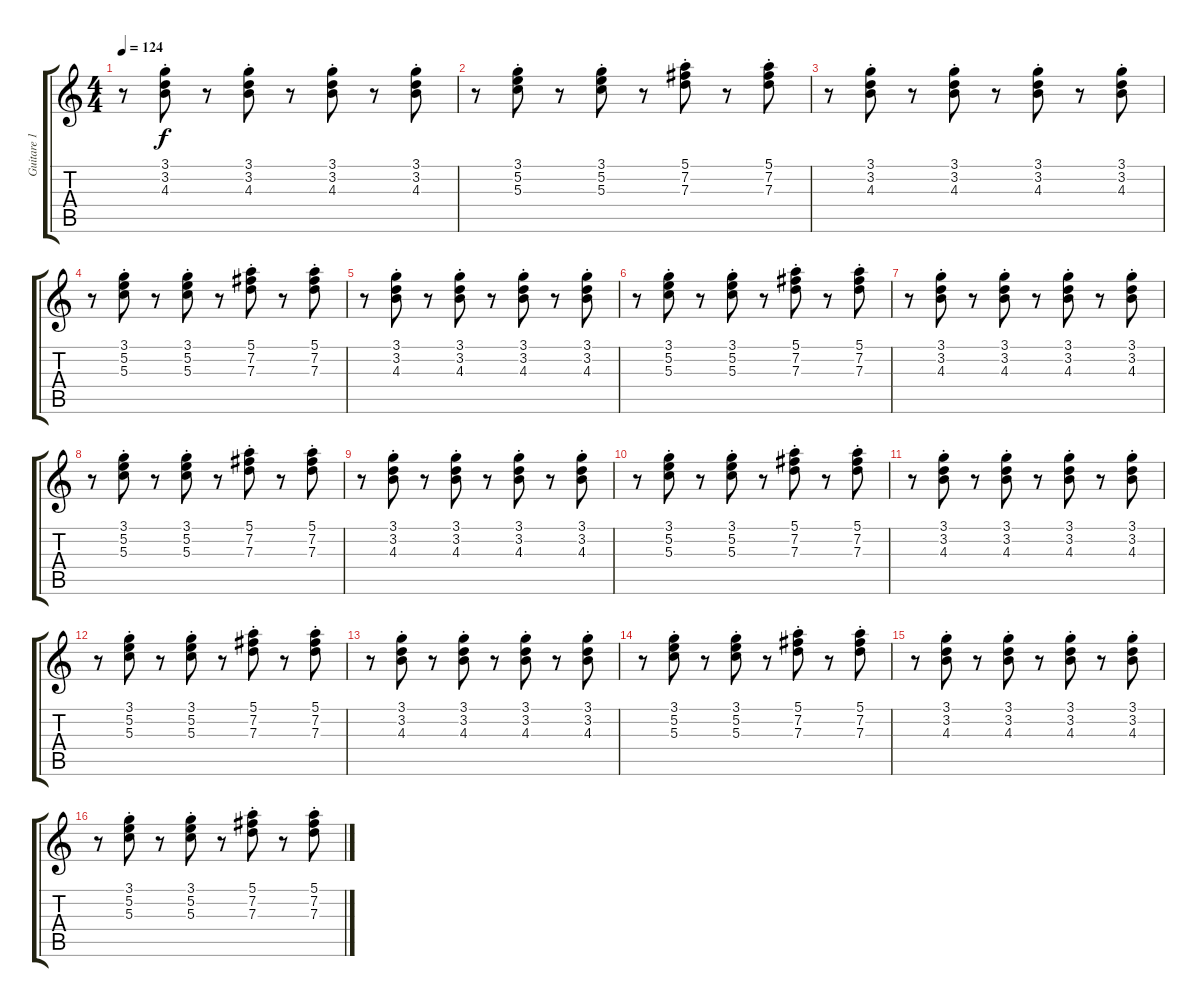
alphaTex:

\track ("Guitare 1" "Guitare 1") {instrument electricguitarclean}
\staff {score tabs}
\tuning (E4 B3 G3 D3 A2 E2) {hide}
\ts (4 4)
\tempo 124
\clef g2
\ks c
r.8{dy f} (3.1{st} 3.2 4.3{st}).8 r.8 (3.1{st} 3.2{st} 4.3{st}).8 r.8 (3.1{st} 3.2{st} 4.3{st}).8 r.8 (3.1{st} 3.2{st} 4.3{st}).8 |
r.8 (3.1{st} 5.2{st} 5.3{st}).8 r.8 (3.1{st} 5.2{st} 5.3{st}).8 r.8 (5.1{st} 7.2{st} 7.3{st}).8 r.8 (5.1{st} 7.2{st} 7.3{st}).8 |
r.8 (3.1{st} 3.2 4.3{st}).8 r.8 (3.1{st} 3.2{st} 4.3{st}).8 r.8 (3.1{st} 3.2{st} 4.3{st}).8 r.8 (3.1{st} 3.2{st} 4.3{st}).8 |
r.8 (3.1{st} 5.2{st} 5.3{st}).8 r.8 (3.1{st} 5.2{st} 5.3{st}).8 r.8 (5.1{st} 7.2{st} 7.3{st}).8 r.8 (5.1{st} 7.2{st} 7.3{st}).8 |
r.8 (3.1{st} 3.2 4.3{st}).8 r.8 (3.1{st} 3.2{st} 4.3{st}).8 r.8 (3.1{st} 3.2{st} 4.3{st}).8 r.8 (3.1{st} 3.2{st} 4.3{st}).8 |
r.8 (3.1{st} 5.2{st} 5.3{st}).8 r.8 (3.1{st} 5.2{st} 5.3{st}).8 r.8 (5.1{st} 7.2{st} 7.3{st}).8 r.8 (5.1{st} 7.2{st} 7.3{st}).8 |
r.8 (3.1{st} 3.2 4.3{st}).8 r.8 (3.1{st} 3.2{st} 4.3{st}).8 r.8 (3.1{st} 3.2{st} 4.3{st}).8 r.8 (3.1{st} 3.2{st} 4.3{st}).8 |
r.8 (3.1{st} 5.2{st} 5.3{st}).8 r.8 (3.1{st} 5.2{st} 5.3{st}).8 r.8 (5.1{st} 7.2{st} 7.3{st}).8 r.8 (5.1{st} 7.2{st} 7.3{st}).8 |
r.8 (3.1{st} 3.2 4.3{st}).8 r.8 (3.1{st} 3.2{st} 4.3{st}).8 r.8 (3.1{st} 3.2{st} 4.3{st}).8 r.8 (3.1{st} 3.2{st} 4.3{st}).8 |
r.8 (3.1{st} 5.2{st} 5.3{st}).8 r.8 (3.1{st} 5.2{st} 5.3{st}).8 r.8 (5.1{st} 7.2{st} 7.3{st}).8 r.8 (5.1{st} 7.2{st} 7.3{st}).8 |
r.8 (3.1{st} 3.2 4.3{st}).8 r.8 (3.1{st} 3.2{st} 4.3{st}).8 r.8 (3.1{st} 3.2{st} 4.3{st}).8 r.8 (3.1{st} 3.2{st} 4.3{st}).8 |
r.8 (3.1{st} 5.2{st} 5.3{st}).8 r.8 (3.1{st} 5.2{st} 5.3{st}).8 r.8 (5.1{st} 7.2{st} 7.3{st}).8 r.8 (5.1{st} 7.2{st} 7.3{st}).8 |
r.8 (3.1{st} 3.2 4.3{st}).8 r.8 (3.1{st} 3.2{st} 4.3{st}).8 r.8 (3.1{st} 3.2{st} 4.3{st}).8 r.8 (3.1{st} 3.2{st} 4.3{st}).8 |
r.8 (3.1{st} 5.2{st} 5.3{st}).8 r.8 (3.1{st} 5.2{st} 5.3{st}).8 r.8 (5.1{st} 7.2{st} 7.3{st}).8 r.8 (5.1{st} 7.2{st} 7.3{st}).8 |
r.8 (3.1{st} 3.2 4.3{st}).8 r.8 (3.1{st} 3.2{st} 4.3{st}).8 r.8 (3.1{st} 3.2{st} 4.3{st}).8 r.8 (3.1{st} 3.2{st} 4.3{st}).8 |
r.8 (3.1{st} 5.2{st} 5.3{st}).8 r.8 (3.1{st} 5.2{st} 5.3{st}).8 r.8 (5.1{st} 7.2{st} 7.3{st}).8 r.8 (5.1{st} 7.2{st} 7.3{st}).8
